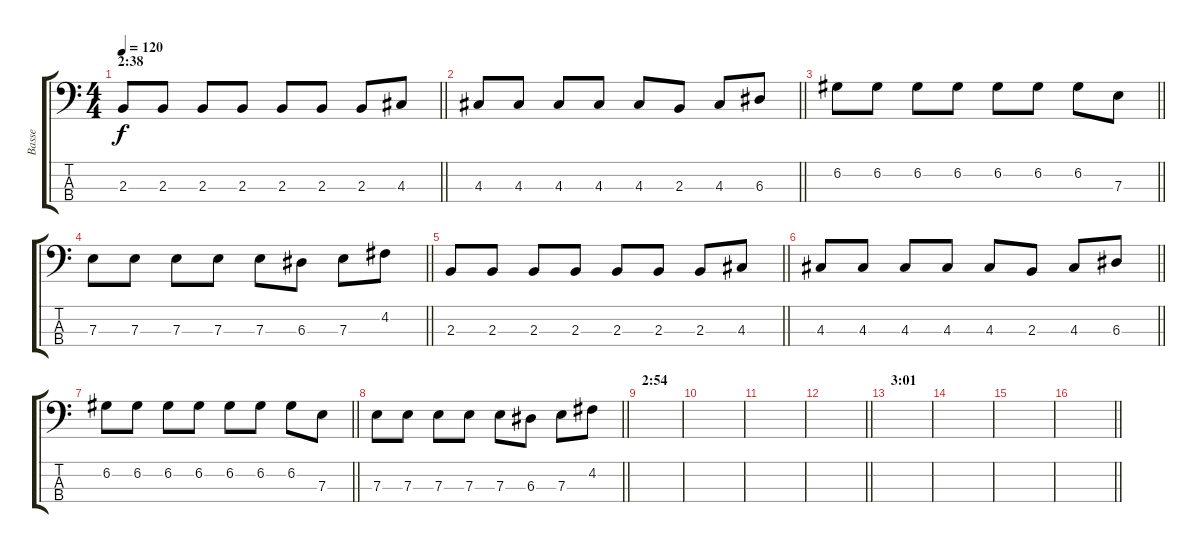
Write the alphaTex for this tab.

\track ("Basse " "Basse ") {instrument electricbassfinger}
\staff {score tabs}
\tuning (G2 D2 A1 E1) {hide}
\ts (4 4)
\section ("" "2:38")
\tempo 120
\clef f4
\barLineRight lightlight
\ks c
2.3.8{dy f} 2.3.8 2.3.8 2.3.8 2.3.8 2.3.8 2.3.8 4.3.8 |
\barLineRight lightlight
4.3.8 4.3.8 4.3.8 4.3.8 4.3.8 2.3.8 4.3.8 6.3.8 |
\barLineRight lightlight
6.2.8 6.2.8 6.2.8 6.2.8 6.2.8 6.2.8 6.2.8 7.3.8 |
\barLineRight lightlight
7.3.8 7.3.8 7.3.8 7.3.8 7.3.8 6.3.8 7.3.8 4.2.8 |
\barLineRight lightlight
2.3.8 2.3.8 2.3.8 2.3.8 2.3.8 2.3.8 2.3.8 4.3.8 |
\barLineRight lightlight
4.3.8 4.3.8 4.3.8 4.3.8 4.3.8 2.3.8 4.3.8 6.3.8 |
\barLineRight lightlight
6.2.8 6.2.8 6.2.8 6.2.8 6.2.8 6.2.8 6.2.8 7.3.8 |
\barLineRight lightlight
7.3.8 7.3.8 7.3.8 7.3.8 7.3.8 6.3.8 7.3.8 4.2.8 |
\section ("" "2:54")
|
|
|
\barLineRight lightlight
|
\section ("" "3:01")
|
|
|
\barLineRight lightlight
